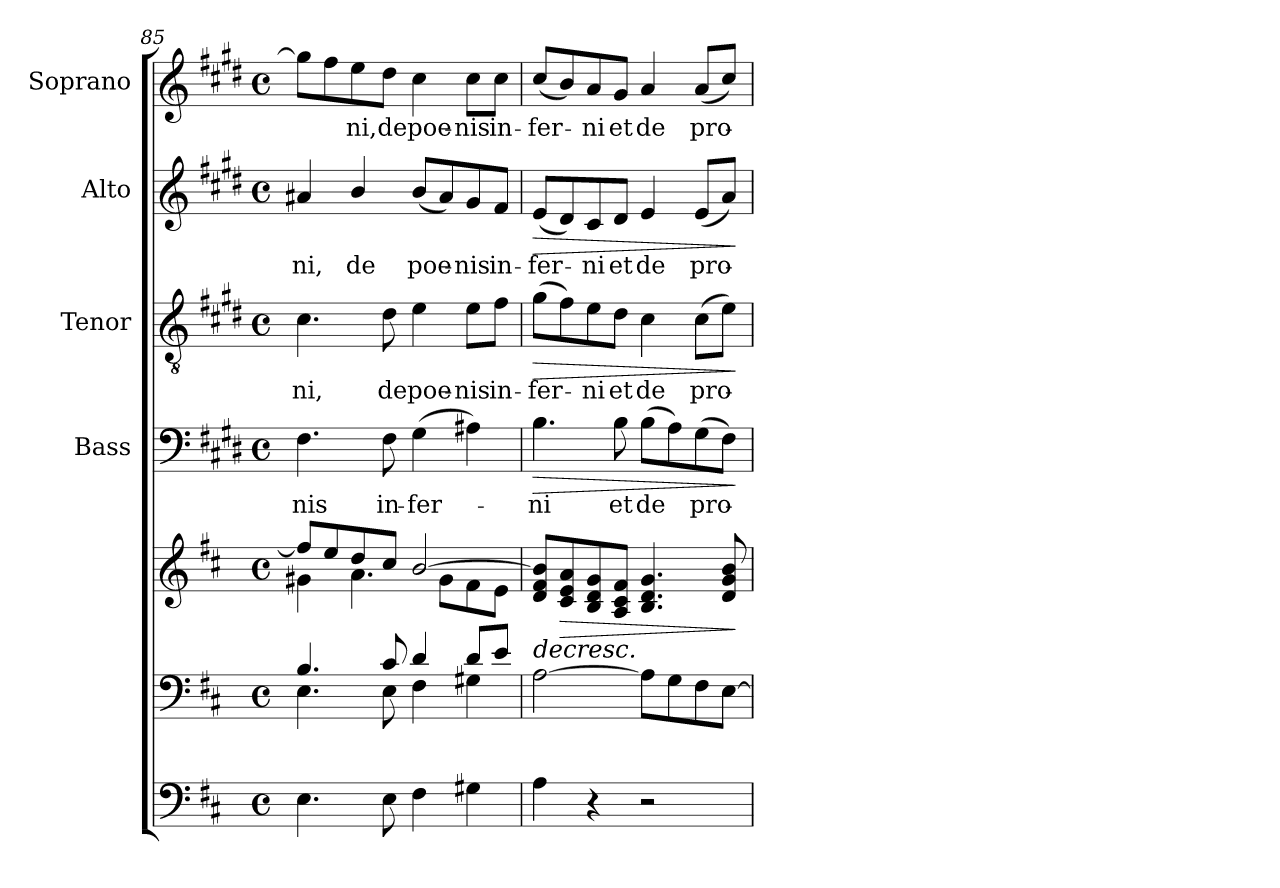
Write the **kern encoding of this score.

**kern	**kern	**kern	**dynam	**kern	**text	**dynam	**kern	**text	**dynam	**kern	**text	**dynam	**kern	**text
*part6	*part5	*part5	*part5	*part4	*part4	*part4	*part3	*part3	*part3	*part2	*part2	*part2	*part1	*part1
*staff7	*staff6	*staff5	*staff5/6	*staff4	*staff4	*staff4	*staff3	*staff3	*staff3	*staff2	*staff2	*staff2	*staff1	*staff1
*	*	*	*	*I"Bass	*	*	*I"Tenor	*	*	*I"Alto	*	*	*I"Soprano	*
*	*	*	*	*I'B	*	*	*I'T	*	*	*I'A	*	*	*I'S	*
*clefF4	*clefF4	*clefG2	*	*clefF4	*	*	*clefGv2	*	*	*clefG2	*	*	*clefG2	*
*	*	*	*	*ITrd1c2	*	*	*ITrd1c2	*	*	*ITrd1c2	*	*	*ITrd1c2	*
*k[f#c#]	*k[f#c#]	*k[f#c#]	*	*k[f#c#]	*	*	*k[f#c#]	*	*	*k[f#c#]	*	*	*k[f#c#]	*
*D:	*D:	*D:	*	*D:	*	*	*D:	*	*	*D:	*	*	*D:	*
*M4/4	*M4/4	*M4/4	*	*M4/4	*	*	*M4/4	*	*	*M4/4	*	*	*M4/4	*
*met(c)	*met(c)	*met(c)	*	*met(c)	*	*	*met(c)	*	*	*met(c)	*	*	*met(c)	*
=85	=85	=85	=85	=85	=85	=85	=85	=85	=85	=85	=85	=85	=85	=85
*	*^	*^	*	*	*	*	*	*	*	*	*	*	*	*
4.E\	4.B/	4.E\	8ff#/L]	4g#X\	.	4.E\	-nis	.	4.B\	-ni,	.	4g#X/	-ni,	.	8ff#\L]	.
.	.	.	8ee/	.	.	.	.	.	.	.	.	.	.	.	8ee\	.
.	.	.	8dd/	4.a\	.	.	.	.	.	.	.	4a/	de	.	8dd\	-ni,
8E\	8c#/	8E\	8cc#/J	.	.	8E\	in-	.	8c#\	de	.	.	.	.	8cc#\J	de
4F#\	4d/	4F#\	[>2b/	.	.	(4F#\	-fer-	.	4d\	poe-	.	(8a/L	poe-	.	4b\	poe-
.	.	.	.	8g#\L	.	.	.	.	.	.	.	8g#/)	.	.	.	.
4G#X\	8d/L	4G#X\	.	8f#\	.	4G#X\)	.	.	8d\L	-nis	.	8f#/	-nis	.	8b\L	-nis
.	8e/J	.	.	8e\J	.	.	.	.	8e\J	in-	.	8e/J	in-	.	8b\J	in-
*	*v	*v	*	*	*	*	*	*	*	*	*	*	*	*	*	*
=86	=86	=86	=86	=86	=86	=86	=86	=86	=86	=86	=86	=86	=86	=86	=86
!	!	!	!	!LO:HP:b	!	!	!LO:HP:b	!	!	!LO:HP:b	!	!	!LO:HP:b	!	!
*	*	*v	*v	*	*	*	*	*	*	*	*	*	*	*	*
4A\	[2A\	8d/ 8f#/ 8b/]L	>	4.A\	-ni	>	(8f#\L	-fer-	>	(8d/L	-fer-	>	(8b/L	-fer-
!	!	!	!LO:HP:b	!	!	!	!	!	!	!	!	!	!	!
.	.	8c#/ 8e/ 8a/	>	.	.	.	8e\)	.	.	8c#/)	.	.	8a/)	.
4r	.	8B/ 8d/ 8g/	.	.	.	.	8d\	-ni	.	8B/	-ni	.	8g/	-ni
.	.	8A/ 8c#/ 8f#/J	.	8A\	et	.	8c#\J	et	.	8c#/J	et	.	8f#/J	et
2r	8A\L]	4.B/ 4.d/ 4.g/	.	(8A\L	de	.	4B\	de	.	4d/	de	.	4g/	de
.	8G\	.	.	8G\)	.	.	.	.	.	.	.	.	.	.
.	8F#\	.	.	(8F#\	pro-	.	(8B\L	pro-	.	(8d/L	pro-	.	(8g/L	pro-
.	[8E\J	8d/ 8g/ 8b/	.	8E\J)	.	.	8d\J)	.	.	8g/J)	.	.	8b/J)	.
.	.	.	] ]	.	.	]	.	.	]	.	.	]	.	.
=	=	=	=	=	=	=	=	=	=	=	=	=	=	=
*-	*-	*-	*-	*-	*-	*-	*-	*-	*-	*-	*-	*-	*-	*-
